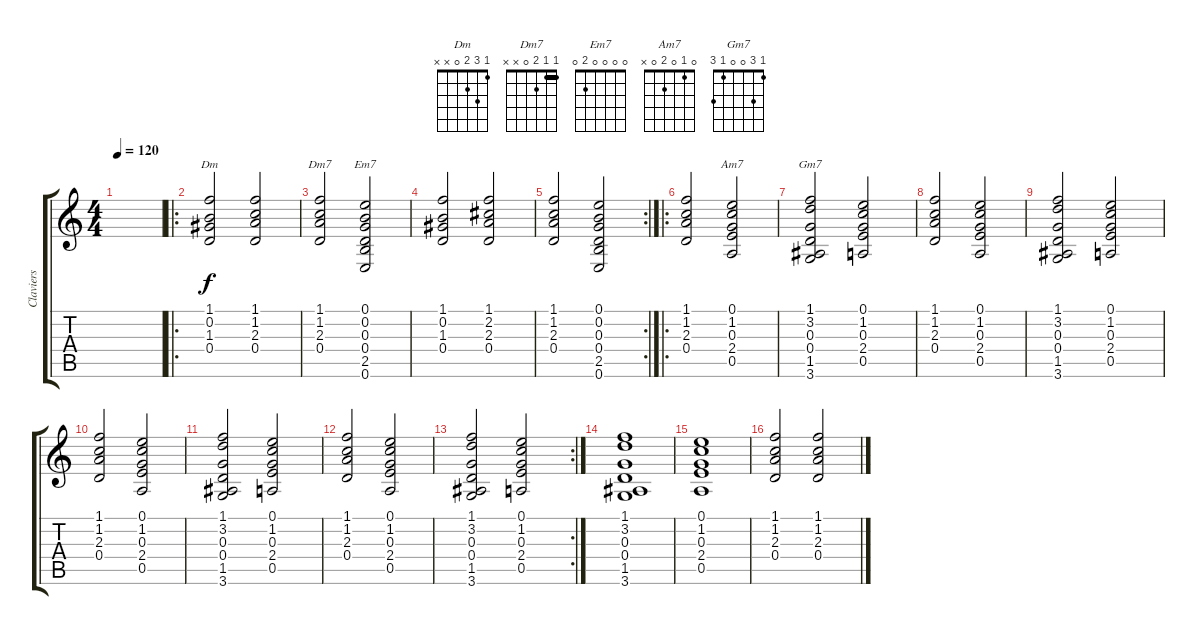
\track ("Claviers" "Claviers") {instrument acousticguitarsteel}
\staff {score tabs}
\tuning (E4 B3 G3 D3 A2 E2) {hide}
\chord ("Dm" 1 3 2 0 x x)
\chord ("Dm7" 1 1 2 0 x x) {barre 1}
\chord ("Em7" 0 0 0 0 2 0)
\chord ("Am7" 0 1 0 2 0 x)
\chord ("Gm7" 1 3 0 0 1 3)
\ts (4 4)
\tempo 120
\clef g2
\ks c
|
\ro
(1.1 0.2 1.3 0.4).2{ch "Dm"} (1.1 1.2 2.3 0.4).2 |
(1.1 1.2 2.3 0.4).2{ch "Dm7"} (0.1 0.2 0.3 0.4 2.5 0.6).2{ch "Em7"} |
(1.1 0.2 1.3 0.4).2 (1.1 2.2 2.3 0.4).2 |
\rc 2
(1.1 1.2 2.3 0.4).2 (0.1 0.2 0.3 0.4 2.5 0.6).2 |
\ro
(1.1 1.2 2.3 0.4).2 (0.1 1.2 0.3 2.4 0.5).2{ch "Am7"} |
(1.1 3.2 0.3 0.4 1.5 3.6).2{ch "Gm7"} (0.1 1.2 0.3 2.4 0.5).2 |
(1.1 1.2 2.3 0.4).2 (0.1 1.2 0.3 2.4 0.5).2 |
(1.1 3.2 0.3 0.4 1.5 3.6).2 (0.1 1.2 0.3 2.4 0.5).2 |
(1.1 1.2 2.3 0.4).2 (0.1 1.2 0.3 2.4 0.5).2 |
(1.1 3.2 0.3 0.4 1.5 3.6).2 (0.1 1.2 0.3 2.4 0.5).2 |
(1.1 1.2 2.3 0.4).2 (0.1 1.2 0.3 2.4 0.5).2 |
\rc 2
(1.1 3.2 0.3 0.4 1.5 3.6).2 (0.1 1.2 0.3 2.4 0.5).2 |
(1.1 3.2 0.3 0.4 1.5 3.6).1 |
(0.1 1.2 0.3 2.4 0.5).1 |
(1.1 1.2 2.3 0.4).2 (1.1 1.2 2.3 0.4).2
